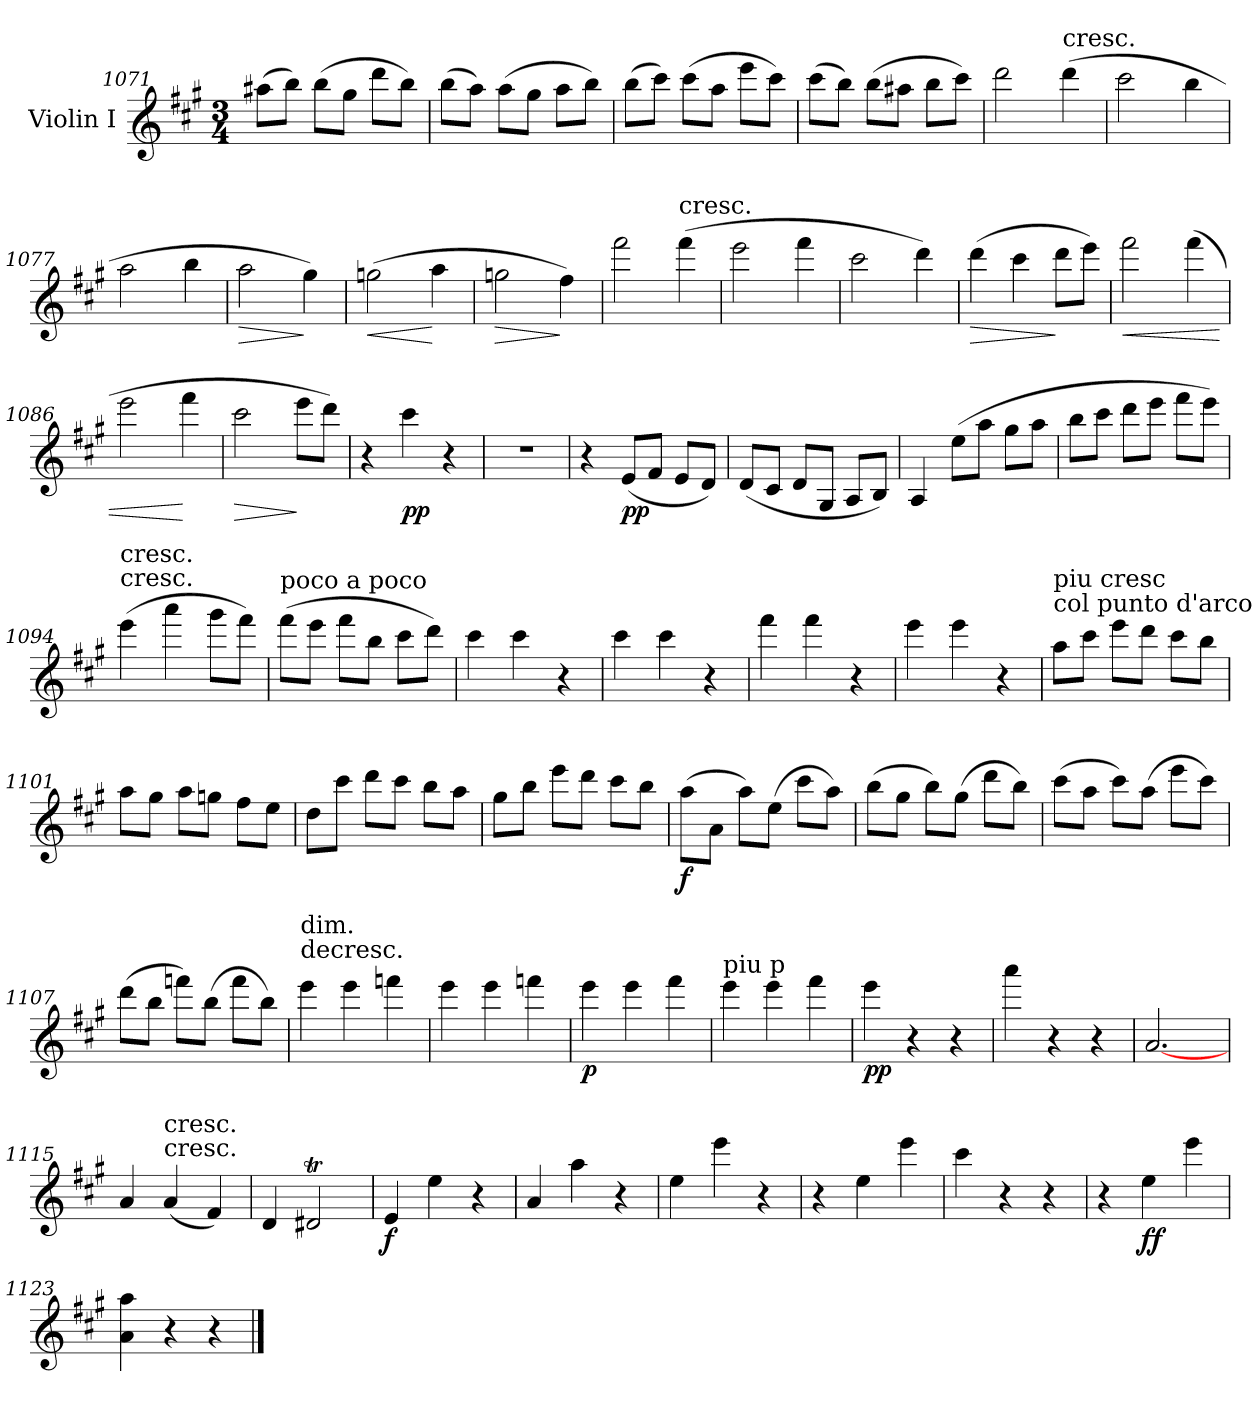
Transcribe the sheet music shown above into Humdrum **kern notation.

**kern	**dynam
*part1	*part1
*staff1	*staff1
*I"Violin I	*
*I'Vln	*
*clefG2	*
*k[f#c#g#]	*
*A:	*
*M3/4	*
=1071	=1071
(8aa#X\L	.
8bb\J)	.
(8bb\L	.
8gg#\J	.
8ddd\L	.
8bb\J)	.
=1072	=1072
(8bb\L	.
8aa\J)	.
(8aa\L	.
8gg#\J	.
8aa\L	.
8bb\J)	.
=1073	=1073
(8bb\L	.
8ccc#\J)	.
(8ccc#\L	.
8aa\J	.
8eee\L	.
8ccc#\J)	.
=1074	=1074
(8ccc#\L	.
8bb\J)	.
(8bb\L	.
8aa#X\J	.
8bb\L	.
8ccc#\J)	.
=1075	=1075
2ddd	.
!LO:TX:t=cresc.	!
(4ddd	.
=1076	=1076
2ccc#	.
4bb	.
=1077	=1077
2aa	.
4bb	.
=1078	=1078
!	!LO:HP:b
2aa	>
4gg#)	]
=1079	=1079
!	!LO:HP:b
(2ggn	<
4aa	[
=1080	=1080
!	!LO:HP:b
2ggn	>
4ff#)	]
=1081	=1081
2fff#	.
!LO:TX:t=cresc.	!
(4fff#	.
=1082	=1082
2eee	.
4fff#	.
=1083	=1083
2ccc#	.
4ddd)	.
=1084	=1084
!	!LO:HP:b
(4ddd	>
4ccc#	.
8ddd\L	]
8eee\J)	.
=1085	=1085
!	!LO:HP:b
2fff#	<
(4fff#	.
=1086	=1086
2eee	.
4fff#	[
=1087	=1087
!	!LO:HP:b
2ccc#	>
8eee\L	]
8ddd\J)	.
=1088	=1088
4r	.
4ccc#	pp
4r	.
=1089	=1089
2.r	.
=1090	=1090
4r	.
(8e/L	pp
8f#/J	.
8e/L	.
8d/J)	.
=1091	=1091
(8d/L	.
8c#/J	.
8d/L	.
8G#/J	.
8A/L	.
8B/J)	.
=1092	=1092
4A	.
(8ee\L	.
8aa\J	.
8gg#\L	.
8aa\J	.
=1093	=1093
8bb\L	.
8ccc#\J	.
8ddd\L	.
8eee\J	.
8fff#\L	.
8eee\J)	.
=1094	=1094
!LO:TX:t=cresc.	!
!LO:TX:a:t=cresc.	!
(4eee	.
4aaa	.
8ggg#\L	.
8fff#\J)	.
=1095	=1095
!LO:TX:a:t=poco a poco	!
(8fff#\L	.
8eee\J	.
8fff#\L	.
8bb\J	.
8ccc#\L	.
8ddd\J)	.
=1096	=1096
4ccc#	.
4ccc#	.
4r	.
=1097	=1097
4ccc#	.
4ccc#	.
4r	.
=1098	=1098
4fff#	.
4fff#	.
4r	.
=1099	=1099
4eee	.
4eee	.
4r	.
=1100	=1100
!LO:TX:a:t=col punto d'arco	!
!LO:TX:a:t=piu cresc	!
8aa\L	.
8ccc#\J	.
8eee\L	.
8ddd\J	.
8ccc#\L	.
8bb\J	.
=1101	=1101
8aa\L	.
8gg#\J	.
8aa\L	.
8ggn\J	.
8ff#\L	.
8ee\J	.
=1102	=1102
8dd\L	.
8ccc#\J	.
8ddd\L	.
8ccc#\J	.
8bb\L	.
8aa\J	.
=1103	=1103
8gg#\L	.
8bb\J	.
8eee\L	.
8ddd\J	.
8ccc#\L	.
8bb\J	.
=1104	=1104
(8aa\L	f
8a\J	.
8aa\L)	.
(8ee\J	.
8ccc#\L	.
8aa\J)	.
=1105	=1105
(8bb\L	.
8gg#\J	.
8bb\L)	.
(8gg#\J	.
8ddd\L	.
8bb\J)	.
=1106	=1106
(8ccc#\L	.
8aa\J	.
8ccc#\L)	.
(8aa\J	.
8eee\L	.
8ccc#\J)	.
=1107	=1107
(8ddd\L	.
8bb\J	.
8fffn\L)	.
(8bb\J	.
8fff\L	.
8bb\J)	.
=1108	=1108
!LO:TX:t=decresc.	!
!LO:TX:a:t=dim.	!
4eee	.
4eee	.
4fffn	.
=1109	=1109
4eee	.
4eee	.
4fffn	.
=1110	=1110
4eee	p
4eee	.
4fff#	.
=1111	=1111
!LO:TX:a:t=piu p	!
4eee	.
4eee	.
4fff#	.
=1112	=1112
4eee	pp
4r	.
4r	.
=1113	=1113
4aaa	.
4r	.
4r	.
=1114	=1114
[2.a	.
=1115	=1115
4a	.
!LO:TX:t=cresc.	!
!LO:TX:a:t=cresc.	!
(4a	.
4f#)	.
=1116	=1116
4d	.
2d#Xt	.
=1117	=1117
4e	f
4ee	.
4r	.
=1118	=1118
4a	.
4aa	.
4r	.
=1119	=1119
4ee	.
4eee	.
4r	.
=1120	=1120
4r	.
4ee	.
4eee	.
=1121	=1121
4ccc#	.
4r	.
4r	.
=1122	=1122
4r	.
4ee	ff
4eee	.
=1123	=1123
4a 4aa	.
4r	.
4r	.
==	==
*-	*-
